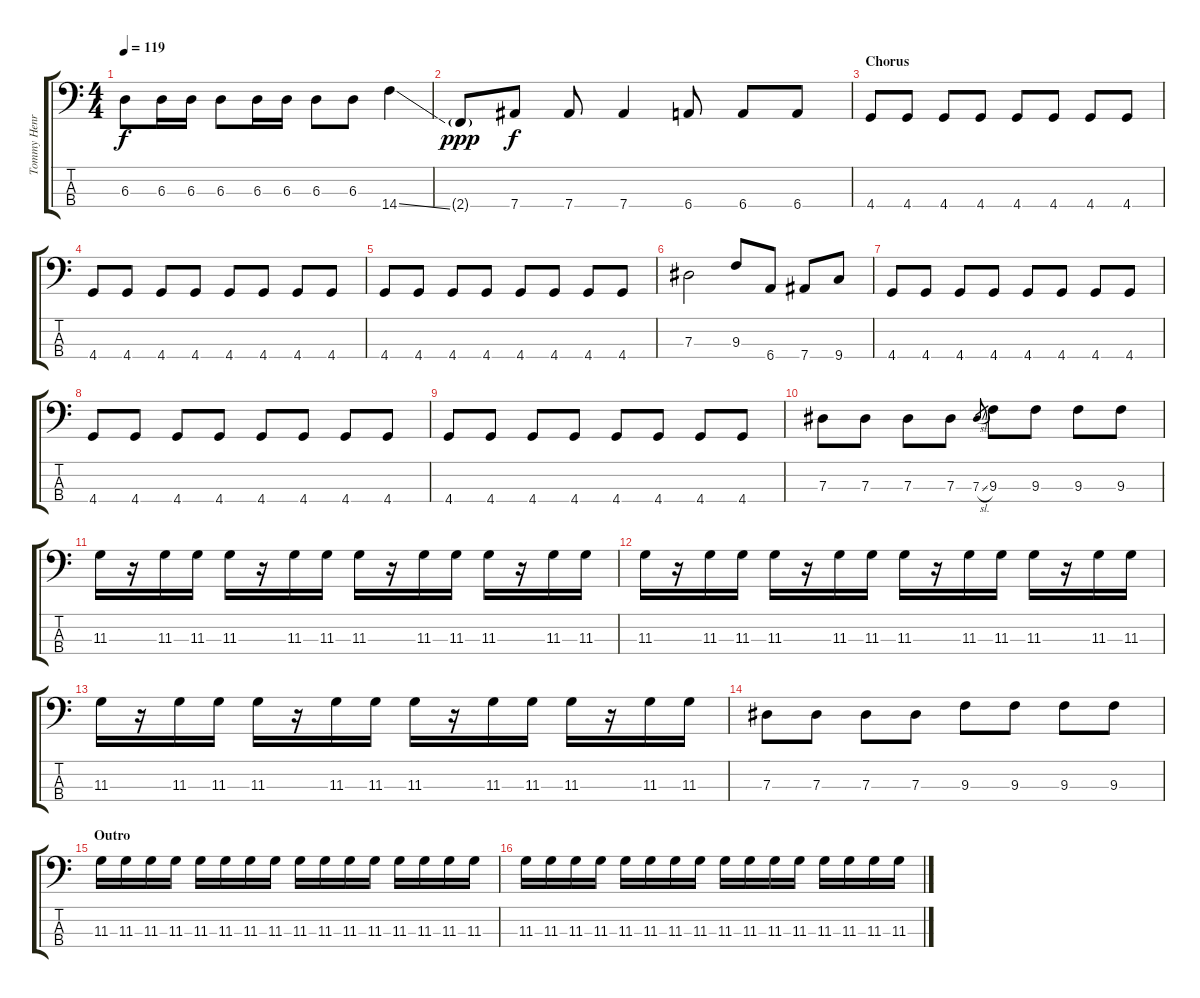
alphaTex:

\track ("Tommy Henriksen" "Tommy Henr") {instrument electricbassfinger}
\staff {score tabs}
\tuning (Gb2 Db2 Ab1 Eb1) {hide}
\ts (4 4)
\tempo 119
\clef f4
\ks c
6.3{t}.8{dy f} 6.3.16 6.3.16 6.3.8 6.3.16 6.3.16 6.3.8 6.3.8 14.4{ss}.4 |
2.4{g}.8{dy ppp} 7.4.8{dy f} 7.4.8 7.4.4 6.4.8 6.4.8 6.4.8 |
\section ("" "Chorus")
4.4.8 4.4.8 4.4.8 4.4.8 4.4.8 4.4.8 4.4.8 4.4.8 |
4.4.8 4.4.8 4.4.8 4.4.8 4.4.8 4.4.8 4.4.8 4.4.8 |
4.4.8 4.4.8 4.4.8 4.4.8 4.4.8 4.4.8 4.4.8 4.4.8 |
7.3.2 9.3.8 6.4.8 7.4.8 9.4.8 |
4.4.8 4.4.8 4.4.8 4.4.8 4.4.8 4.4.8 4.4.8 4.4.8 |
4.4.8 4.4.8 4.4.8 4.4.8 4.4.8 4.4.8 4.4.8 4.4.8 |
4.4.8 4.4.8 4.4.8 4.4.8 4.4.8 4.4.8 4.4.8 4.4.8 |
7.3.8 7.3.8 7.3.8 7.3.8 7.3{sl}.8{gr} 9.3.8 9.3.8 9.3.8 9.3.8 |
11.3.16 r.16 11.3.16 11.3.16 11.3.16 r.16 11.3.16 11.3.16 11.3.16 r.16 11.3.16 11.3.16 11.3.16 r.16 11.3.16 11.3.16 |
11.3.16 r.16 11.3.16 11.3.16 11.3.16 r.16 11.3.16 11.3.16 11.3.16 r.16 11.3.16 11.3.16 11.3.16 r.16 11.3.16 11.3.16 |
11.3.16 r.16 11.3.16 11.3.16 11.3.16 r.16 11.3.16 11.3.16 11.3.16 r.16 11.3.16 11.3.16 11.3.16 r.16 11.3.16 11.3.16 |
7.3.8 7.3.8 7.3.8 7.3.8 9.3.8 9.3.8 9.3.8 9.3.8 |
\section ("" "Outro")
11.3.16 11.3.16 11.3.16 11.3.16 11.3.16 11.3.16 11.3.16 11.3.16 11.3.16 11.3.16 11.3.16 11.3.16 11.3.16 11.3.16 11.3.16 11.3.16 |
11.3.16 11.3.16 11.3.16 11.3.16 11.3.16 11.3.16 11.3.16 11.3.16 11.3.16 11.3.16 11.3.16 11.3.16 11.3.16 11.3.16 11.3.16 11.3.16
